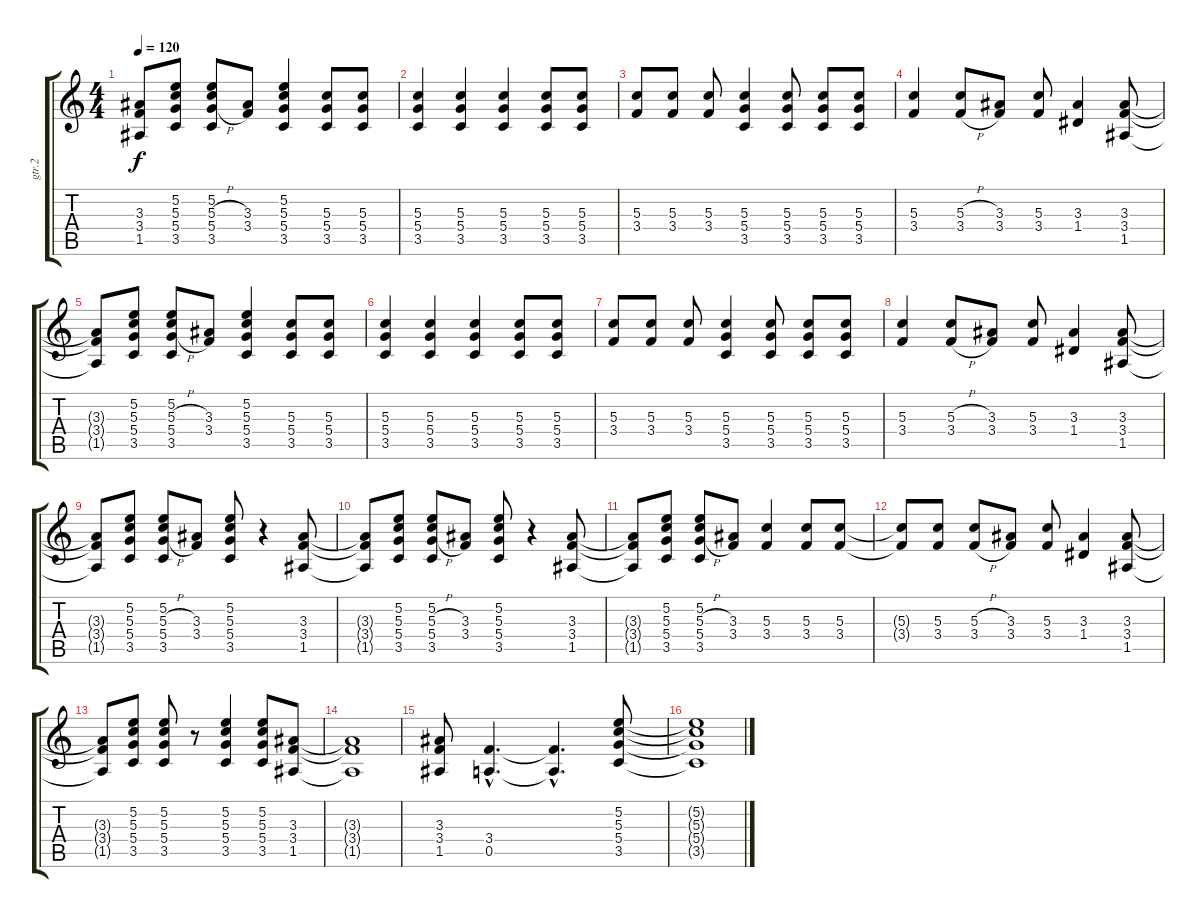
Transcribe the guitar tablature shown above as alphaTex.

\track ("gtr.2" "gtr.2") {instrument distortionguitar}
\staff {score tabs}
\tuning (E4 B3 G3 D3 A2 E2) {hide}
\ts (4 4)
\tempo 120
\clef g2
\ks c
(3.3{t} 3.4{t} 1.5{t}).8{dy f} (5.2 5.3 5.4 3.5).8 (5.2 5.3{h} 5.4{h} 3.5).8 (3.3 3.4).8 (5.2 5.3 5.4 3.5).4 (5.3 5.4 3.5).8 (5.3 5.4 3.5).8 |
(5.3 5.4 3.5).4 (5.3 5.4 3.5).4 (5.3 5.4 3.5).4 (5.3 5.4 3.5).8 (5.3 5.4 3.5).8 |
(5.3 3.4).8 (5.3 3.4).8 (5.3 3.4).8 (5.3 5.4 3.5).4 (5.3 5.4 3.5).8 (5.3 5.4 3.5).8 (5.3 5.4 3.5).8 |
(5.3 3.4).4 (5.3{h} 3.4{h}).8 (3.3 3.4).8 (5.3 3.4).8 (3.3 1.4).4 (3.3 3.4 1.5).8 |
(3.3{t} 3.4{t} 1.5{t}).8 (5.2 5.3 5.4 3.5).8 (5.2 5.3{h} 5.4{h} 3.5).8 (3.3 3.4).8 (5.2 5.3 5.4 3.5).4 (5.3 5.4 3.5).8 (5.3 5.4 3.5).8 |
(5.3 5.4 3.5).4 (5.3 5.4 3.5).4 (5.3 5.4 3.5).4 (5.3 5.4 3.5).8 (5.3 5.4 3.5).8 |
(5.3 3.4).8 (5.3 3.4).8 (5.3 3.4).8 (5.3 5.4 3.5).4 (5.3 5.4 3.5).8 (5.3 5.4 3.5).8 (5.3 5.4 3.5).8 |
(5.3 3.4).4 (5.3{h} 3.4{h}).8 (3.3 3.4).8 (5.3 3.4).8 (3.3 1.4).4 (3.3 3.4 1.5).8 |
(3.3{t} 3.4{t} 1.5{t}).8 (5.2 5.3 5.4 3.5).8 (5.2 5.3{h} 5.4{h} 3.5).8 (3.3 3.4).8 (5.2 5.3 5.4 3.5).8 r.4 (3.3 3.4 1.5).8 |
(3.3{t} 3.4{t} 1.5{t}).8 (5.2 5.3 5.4 3.5).8 (5.2 5.3{h} 5.4{h} 3.5).8 (3.3 3.4).8 (5.2 5.3 5.4 3.5).8 r.4 (3.3 3.4 1.5).8 |
(3.3{t} 3.4{t} 1.5{t}).8 (5.2 5.3 5.4 3.5).8 (5.2 5.3{h} 5.4{h} 3.5).8 (3.3 3.4).8 (5.3 3.4).4 (5.3 3.4).8 (5.3 3.4).8 |
(5.3{t} 3.4{t}).8 (5.3 3.4).8 (5.3{h} 3.4{h}).8 (3.3 3.4).8 (5.3 3.4).8 (3.3 1.4).4 (3.3 3.4 1.5).8 |
(3.3{t} 3.4{t} 1.5{t}).8 (5.2 5.3 5.4 3.5).8 (5.2 5.3 5.4 3.5).8 r.8 (5.2 5.3 5.4 3.5).4 (5.2 5.3 5.4 3.5).8 (3.3 3.4 1.5).8 |
(3.3{t} 3.4{t} 1.5{t}).1 |
(3.3 3.4 1.5).8 (3.4{hac} 0.5{hac}).4{d} (3.4{hac t} 0.5{hac t}).4{d} (5.2 5.3 5.4 3.5).8 |
(5.2{t} 5.3{t} 5.4{t} 3.5{t}).1
